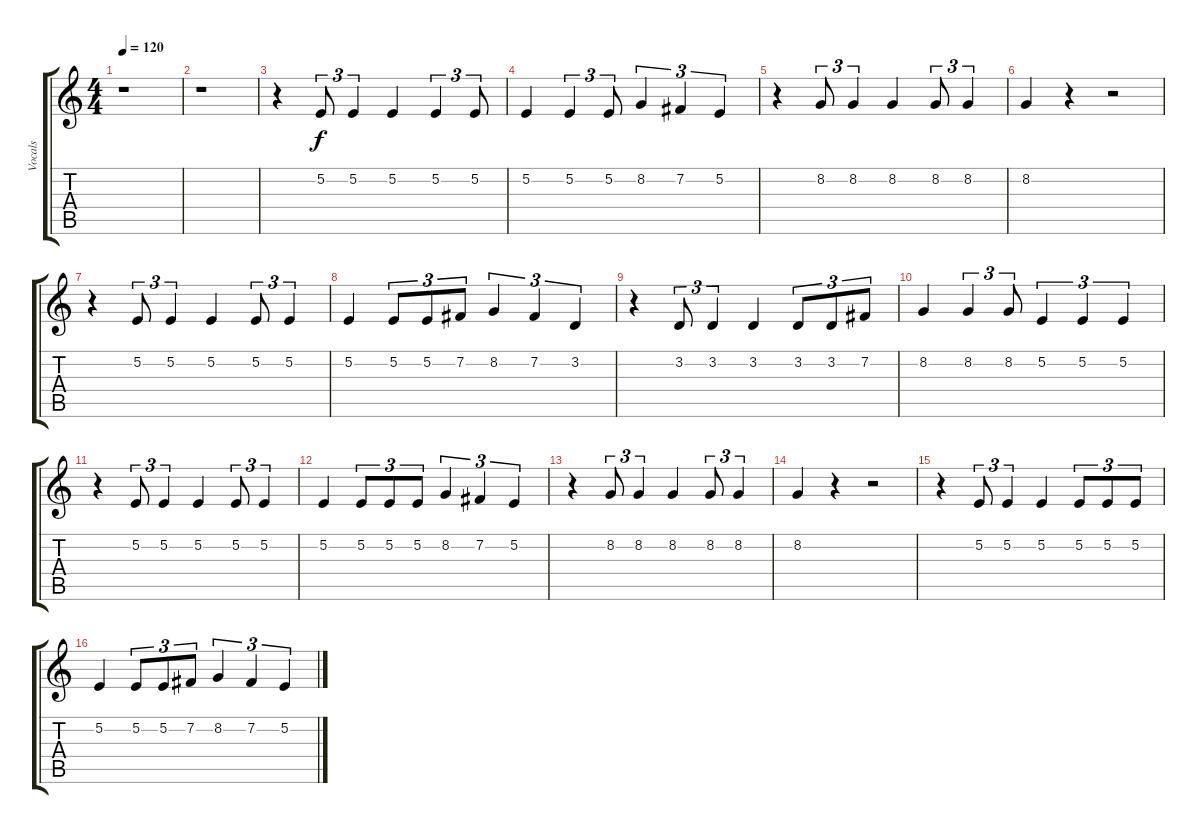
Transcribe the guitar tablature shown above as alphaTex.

\track ("Vocals" "Vocals") {instrument honkytonkpiano}
\staff {score tabs}
\tuning (E4 B3 G3 D3 A2 E2) {hide}
\ts (4 4)
\tempo 120
\clef g2
\ks c
r.1{dy f} |
r.1 |
r.4 5.2.8{tu (3 2)} 5.2.4{tu (3 2)} 5.2.4 5.2.4{tu (3 2)} 5.2.8{tu (3 2)} |
5.2.4 5.2.4{tu (3 2)} 5.2.8{tu (3 2)} 8.2.4{tu (3 2)} 7.2.4{tu (3 2)} 5.2.4{tu (3 2)} |
r.4 8.2.8{tu (3 2)} 8.2.4{tu (3 2)} 8.2.4 8.2.8{tu (3 2)} 8.2.4{tu (3 2)} |
8.2.4 r.4 r.2 |
r.4 5.2.8{tu (3 2)} 5.2.4{tu (3 2)} 5.2.4 5.2.8{tu (3 2)} 5.2.4{tu (3 2)} |
5.2.4 5.2.8{tu (3 2)} 5.2.8{tu (3 2)} 7.2.8{tu (3 2)} 8.2.4{tu (3 2)} 7.2.4{tu (3 2)} 3.2.4{tu (3 2)} |
r.4 3.2.8{tu (3 2)} 3.2.4{tu (3 2)} 3.2.4 3.2.8{tu (3 2)} 3.2.8{tu (3 2)} 7.2.8{tu (3 2)} |
8.2.4 8.2.4{tu (3 2)} 8.2.8{tu (3 2)} 5.2.4{tu (3 2)} 5.2.4{tu (3 2)} 5.2.4{tu (3 2)} |
r.4 5.2.8{tu (3 2)} 5.2.4{tu (3 2)} 5.2.4 5.2.8{tu (3 2)} 5.2.4{tu (3 2)} |
5.2.4 5.2.8{tu (3 2)} 5.2.8{tu (3 2)} 5.2.8{tu (3 2)} 8.2.4{tu (3 2)} 7.2.4{tu (3 2)} 5.2.4{tu (3 2)} |
r.4 8.2.8{tu (3 2)} 8.2.4{tu (3 2)} 8.2.4 8.2.8{tu (3 2)} 8.2.4{tu (3 2)} |
8.2.4 r.4 r.2 |
r.4 5.2.8{tu (3 2)} 5.2.4{tu (3 2)} 5.2.4 5.2.8{tu (3 2)} 5.2.8{tu (3 2)} 5.2.8{tu (3 2)} |
5.2.4 5.2.8{tu (3 2)} 5.2.8{tu (3 2)} 7.2.8{tu (3 2)} 8.2.4{tu (3 2)} 7.2.4{tu (3 2)} 5.2.4{tu (3 2)}
